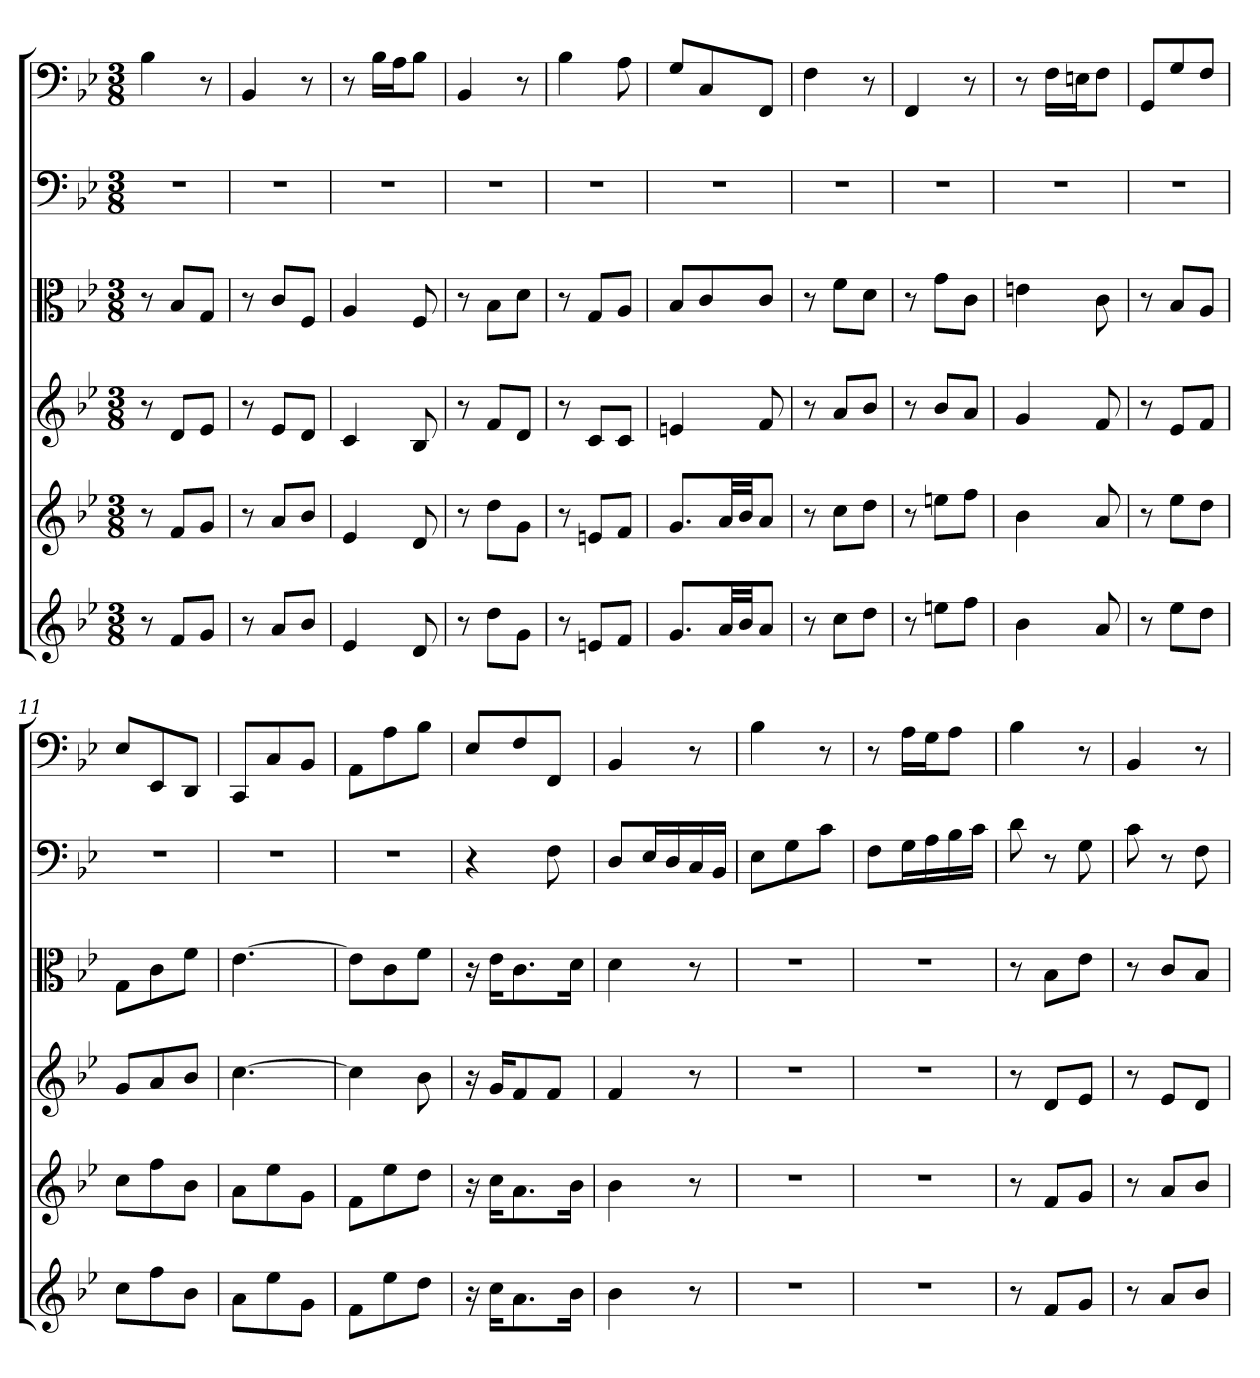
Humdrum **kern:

**kern	**kern	**kern	**kern	**kern	**kern
*part6	*part5	*part4	*part3	*part2	*part1
*staff6	*staff5	*staff4	*staff3	*staff2	*staff1
*	*	*	*clefC3	*clefF4	*clefF4
*k[b-e-]	*k[b-e-]	*k[b-e-]	*k[b-e-]	*k[b-e-]	*k[b-e-]
*B-:	*B-:	*B-:	*B-:	*B-:	*B-:
*M3/8	*M3/8	*M3/8	*M3/8	*M3/8	*M3/8
=1	=1	=1	=1	=1	=1
8r	8r	8r	8r	4.r	4B-
8fL	8fL	8dL	8B-/L	.	.
8gJ	8gJ	8e-J	8G/J	.	8r
=2	=2	=2	=2	=2	=2
8r	8r	8r	8r	4.r	4BB-
8aL	8aL	8e-L	8c/L	.	.
8b-J	8b-J	8dJ	8F/J	.	8r
=3	=3	=3	=3	=3	=3
4e-	4e-	4c	4A	4.r	8r
.	.	.	.	.	16B-\LL
.	.	.	.	.	16A\J
8d	8d	8B-	8F	.	8B-\J
=4	=4	=4	=4	=4	=4
8r	8r	8r	8r	4.r	4BB-
8ddL	8ddL	8fL	8B-\L	.	.
8gJ	8gJ	8dJ	8d\J	.	8r
=5	=5	=5	=5	=5	=5
8r	8r	8r	8r	4.r	4B-
8enL	8enL	8cL	8G/L	.	.
8fJ	8fJ	8cJ	8A/J	.	8A
=6	=6	=6	=6	=6	=6
8.gL	8.gL	4en	8B-/L	4.r	8G/L
.	.	.	8c/	.	8C/
32aLL	32aLL	.	.	.	.
32b-JJ	32b-JJ	.	.	.	.
8aJ	8aJ	8f	8c/J	.	8FF/J
=7	=7	=7	=7	=7	=7
8r	8r	8r	8r	4.r	4F
8ccL	8ccL	8aL	8f\L	.	.
8ddJ	8ddJ	8b-J	8d\J	.	8r
=8	=8	=8	=8	=8	=8
8r	8r	8r	8r	4.r	4FF
8eenL	8eenL	8b-L	8g\L	.	.
8ffJ	8ffJ	8aJ	8c\J	.	8r
=9	=9	=9	=9	=9	=9
4b-	4b-	4g	4en	4.r	8r
.	.	.	.	.	16F\LL
.	.	.	.	.	16En\J
8a	8a	8f	8c	.	8F\J
=10	=10	=10	=10	=10	=10
8r	8r	8r	8r	4.r	8GG/L
8ee-L	8ee-L	8e-L	8B-/L	.	8G/
8ddJ	8ddJ	8fJ	8A/J	.	8F/J
=11	=11	=11	=11	=11	=11
8ccL	8ccL	8gL	8G\L	4.r	8E-/L
8ff	8ff	8a	8c\	.	8EE-/
8b-J	8b-J	8b-J	8f\J	.	8DD/J
=12	=12	=12	=12	=12	=12
8aL	8aL	[4.cc	[4.e-	4.r	8CC/L
8ee-	8ee-	.	.	.	8C/
8gJ	8gJ	.	.	.	8BB-/J
=13	=13	=13	=13	=13	=13
8fL	8fL	4cc]	8e-\L]	4.r	8AA\L
8ee-	8ee-	.	8c\	.	8A\
8ddJ	8ddJ	8b-	8f\J	.	8B-\J
=14	=14	=14	=14	=14	=14
16r	16r	16r	16r	4r	8E-/L
16ccKL	16ccKL	16gKL	16e-\KL	.	.
8.a	8.a	8f	8.c\	.	8F/
.	.	8fJ	.	8F	8FF/J
16b-Jk	16b-Jk	.	16d\Jk	.	.
=15	=15	=15	=15	=15	=15
4b-	4b-	4f	4d	8D/L	4BB-
.	.	.	.	16E-/L	.
.	.	.	.	16D/	.
8r	8r	8r	8r	16C/	8r
.	.	.	.	16BB-/JJ	.
=16	=16	=16	=16	=16	=16
4.r	4.r	4.r	4.r	8E-\L	4B-
.	.	.	.	8G\	.
.	.	.	.	8c\J	8r
=17	=17	=17	=17	=17	=17
4.r	4.r	4.r	4.r	8F\L	8r
.	.	.	.	16G\L	16A\LL
.	.	.	.	16A\	16G\J
.	.	.	.	16B-\	8A\J
.	.	.	.	16c\JJ	.
=18	=18	=18	=18	=18	=18
8r	8r	8r	8r	8d	4B-
8fL	8fL	8dL	8B-\L	8r	.
8gJ	8gJ	8e-J	8e-\J	8G	8r
=19	=19	=19	=19	=19	=19
8r	8r	8r	8r	8c	4BB-
8aL	8aL	8e-L	8c/L	8r	.
8b-J	8b-J	8dJ	8B-/J	8F	8r
=	=	=	=	=	=
*-	*-	*-	*-	*-	*-
